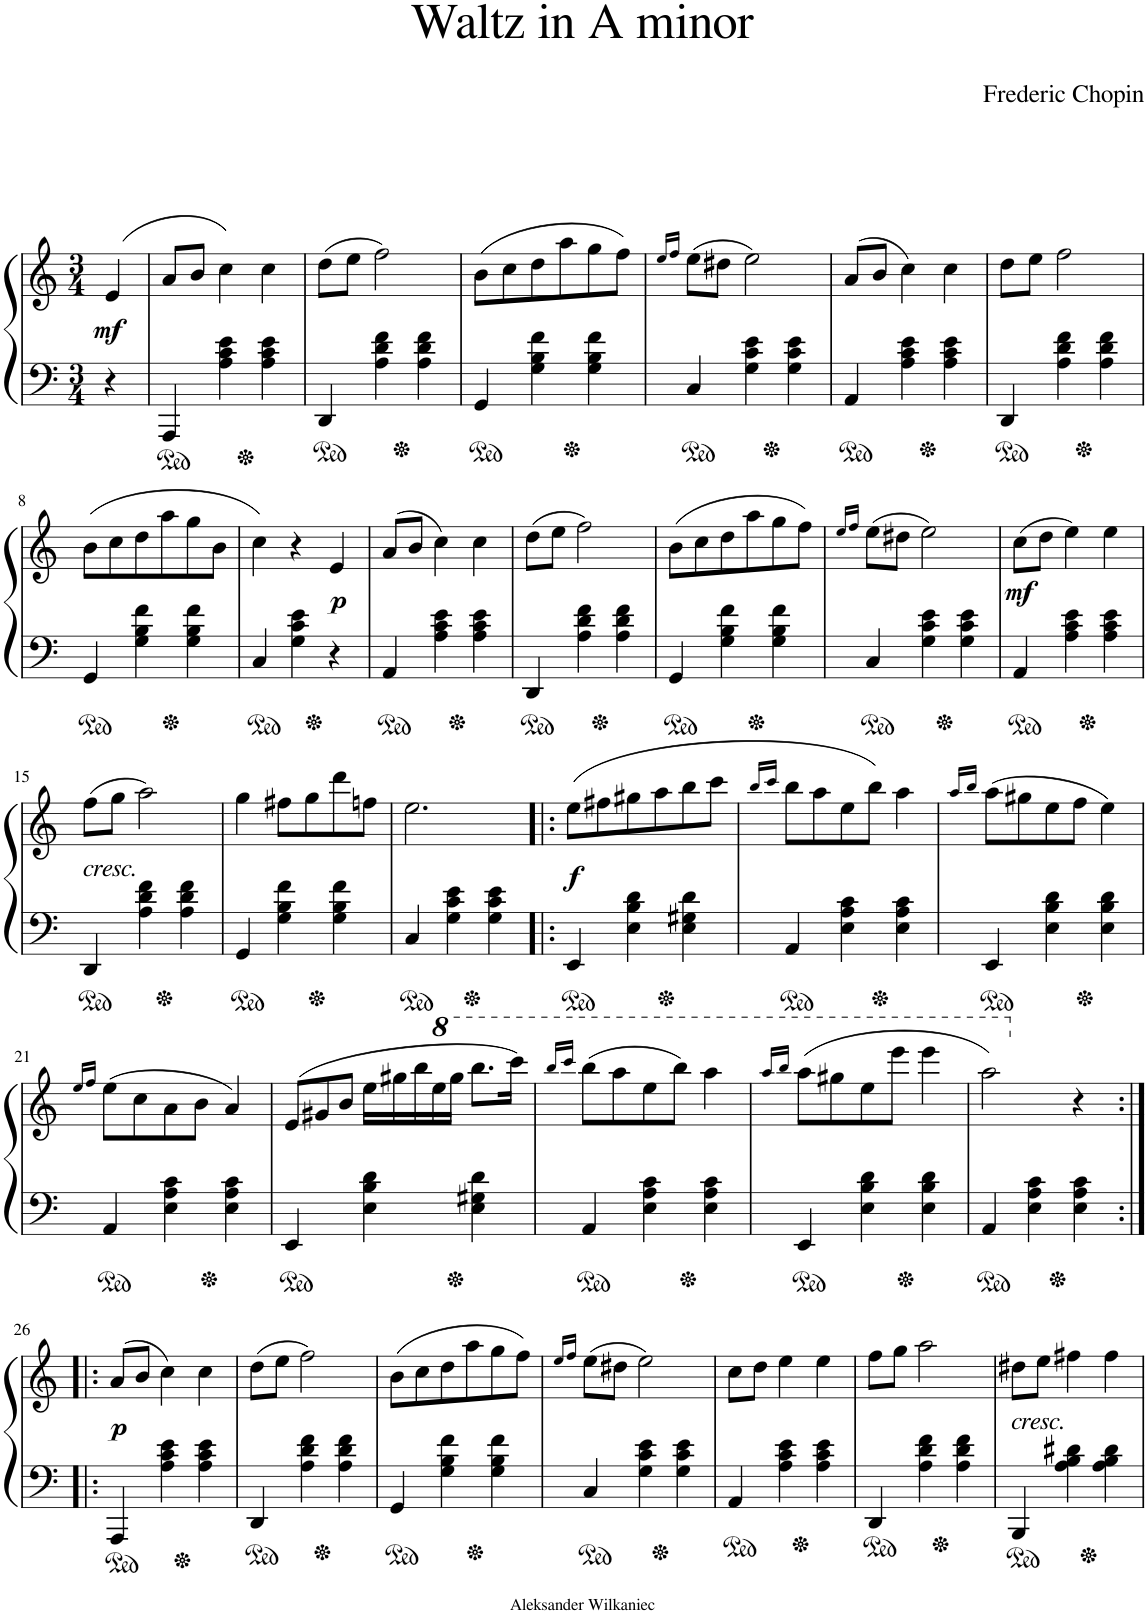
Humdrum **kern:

**kern	**kern	**dynam
*part1	*part1	*part1
*staff2	*staff1	*staff1/2
*I"Piano	*	*
*I'Pno.	*	*
*clefF4	*clefG2	*
*k[]	*k[]	*
*M3/4	*M3/4	*
=1	=1	=1
!	!	!LO:DY:b
4r	(4e/	mf
=2	=2	=2
4AAA/	8a/L	.
.	8b/J	.
4A\ 4c\ 4e\	4cc\)	.
4A\ 4c\ 4e\	4cc\	.
=3	=3	=3
4DD/	(8dd\L	.
.	8ee\J	.
4A\ 4d\ 4f\	2ff\)	.
4A\ 4d\ 4f\	.	.
=4	=4	=4
4GG/	(8b\L	.
.	8cc\	.
4G\ 4B\ 4f\	8dd\	.
.	8aa\	.
4G\ 4B\ 4f\	8gg\	.
.	8ff\J)	.
=5	=5	=5
.	16qee/LL	.
.	16qff/JJ	.
4C/	(8ee\L	.
.	8dd#X\J	.
4G\ 4c\ 4e\	2ee\)	.
4G\ 4c\ 4e\	.	.
=6	=6	=6
4AA/	(8a/L	.
.	8b/J	.
4A\ 4c\ 4e\	4cc\)	.
4A\ 4c\ 4e\	4cc\	.
=7	=7	=7
4DD/	8dd\L	.
.	8ee\J	.
4A\ 4d\ 4f\	2ff\	.
4A\ 4d\ 4f\	.	.
!!LO:LB:g=z
=8	=8	=8
4GG/	(8b\L	.
.	8cc\	.
4G\ 4B\ 4f\	8dd\	.
.	8aa\	.
4G\ 4B\ 4f\	8gg\	.
.	8b\J	.
=9	=9	=9
4C/	4cc\)	.
4G\ 4c\ 4e\	4r	.
!	!	!LO:DY:b
4r	4e/	p
=10	=10	=10
4AA/	(8a/L	.
.	8b/J	.
4A\ 4c\ 4e\	4cc\)	.
4A\ 4c\ 4e\	4cc\	.
=11	=11	=11
4DD/	(8dd\L	.
.	8ee\J	.
4A\ 4d\ 4f\	2ff\)	.
4A\ 4d\ 4f\	.	.
=12	=12	=12
4GG/	(8b\L	.
.	8cc\	.
4G\ 4B\ 4f\	8dd\	.
.	8aa\	.
4G\ 4B\ 4f\	8gg\	.
.	8ff\J)	.
=13	=13	=13
.	16qee/LL	.
.	16qff/JJ	.
4C/	(8ee\L	.
.	8dd#X\J	.
4G\ 4c\ 4e\	2ee\)	.
4G\ 4c\ 4e\	.	.
=14	=14	=14
!	!	!LO:DY:b
4AA/	(8cc\L	mf
.	8dd\J	.
4A\ 4c\ 4e\	4ee\)	.
4A\ 4c\ 4e\	4ee\	.
!!LO:LB:g=z
=15	=15	=15
!	!LO:TX:b:i:t=cresc.	!
4DD/	(8ff\L	.
.	8gg\J	.
4A\ 4d\ 4f\	2aa\)	.
4A\ 4d\ 4f\	.	.
=16	=16	=16
4GG/	4gg\	.
4G\ 4B\ 4f\	8ff#X\L	.
.	8gg\	.
4G\ 4B\ 4f\	8ddd\	.
.	8ffn\J	.
=17	=17	=17
4C/	2.ee\	.
4G\ 4c\ 4e\	.	.
4G\ 4c\ 4e\	.	.
=18!|:	=18!|:	=18!|:
!	!	!LO:DY:b
4EE/	(8ee\L	f
.	8ff#X\	.
4E\ 4B\ 4d\	8gg#X\	.
.	8aa\	.
4E\ 4G#X\ 4d\	8bb\	.
.	8ccc\J	.
=19	=19	=19
.	16qbb/LL	.
.	16qccc/JJ	.
4AA/	8bb\L	.
.	8aa\	.
4E\ 4A\ 4c\	8ee\	.
.	8bb\J)	.
4E\ 4A\ 4c\	4aa\	.
=20	=20	=20
.	16qaa/LL	.
.	16qbb/JJ	.
4EE/	(8aa\L	.
.	8gg#X\	.
4E\ 4B\ 4d\	8ee\	.
.	8ff\J	.
4E\ 4B\ 4d\	4ee\)	.
!!LO:LB:g=z
=21	=21	=21
.	16qee/LL	.
.	16qff/JJ	.
4AA/	(8ee\L	.
.	8cc\	.
4E\ 4A\ 4c\	8a\	.
.	8b\J	.
4E\ 4A\ 4c\	4a/)	.
=22	=22	=22
*	*Xtuplet	*
4EE/	(12e/L	.
.	12g#X/	.
.	12b/J	.
4E\ 4B\ 4d\	20ee\LL	.
.	20gg#X\	.
.	20bb\	.
*	*8va	*
.	20eee\	.
.	20ggg#\JJ	.
4E\ 4G#X\ 4d\	8.bbb\L	.
.	16cccc\Jk)	.
=23	=23	=23
.	16qbbb/LL	.
.	16qcccc/JJ	.
4AA/	(8bbb\L	.
.	8aaa\	.
4E\ 4A\ 4c\	8eee\	.
.	8bbb\J)	.
4E\ 4A\ 4c\	4aaa\	.
=24	=24	=24
.	16qaaa/LL	.
.	16qbbb/JJ	.
4EE/	(8aaa\L	.
.	8ggg#X\	.
4E\ 4B\ 4d\	8eee\	.
.	8eeee\J	.
4E\ 4B\ 4d\	4eeee\	.
=25	=25	=25
4AA/	2aaa\)	.
4E\ 4A\ 4c\	.	.
*	*X8va	*
4E\ 4A\ 4c\	4r	.
!!LO:LB:g=z
=26:|!|:	=26:|!|:	=26:|!|:
!	!	!LO:DY:b
4AAA/	(8a/L	p
.	8b/J	.
4A\ 4c\ 4e\	4cc\)	.
4A\ 4c\ 4e\	4cc\	.
=27	=27	=27
4DD/	(8dd\L	.
.	8ee\J	.
4A\ 4d\ 4f\	2ff\)	.
4A\ 4d\ 4f\	.	.
=28	=28	=28
4GG/	(8b\L	.
.	8cc\	.
4G\ 4B\ 4f\	8dd\	.
.	8aa\	.
4G\ 4B\ 4f\	8gg\	.
.	8ff\J)	.
=29	=29	=29
.	16qee/LL	.
.	16qff/JJ	.
4C/	(8ee\L	.
.	8dd#X\J	.
4G\ 4c\ 4e\	2ee\)	.
4G\ 4c\ 4e\	.	.
=30	=30	=30
4AA/	8cc\L	.
.	8dd\J	.
4A\ 4c\ 4e\	4ee\	.
4A\ 4c\ 4e\	4ee\	.
=31	=31	=31
4DD/	8ff\L	.
.	8gg\J	.
4A\ 4d\ 4f\	2aa\	.
4A\ 4d\ 4f\	.	.
=32	=32	=32
!	!LO:TX:b:i:t=cresc.	!
4BBB/	8dd#X\L	.
.	8ee\J	.
4A\ 4B\ 4d#X\	4ff#X\	.
4A\ 4B\ 4d#\	4ff#\	.
=	=	=
*-	*-	*-
